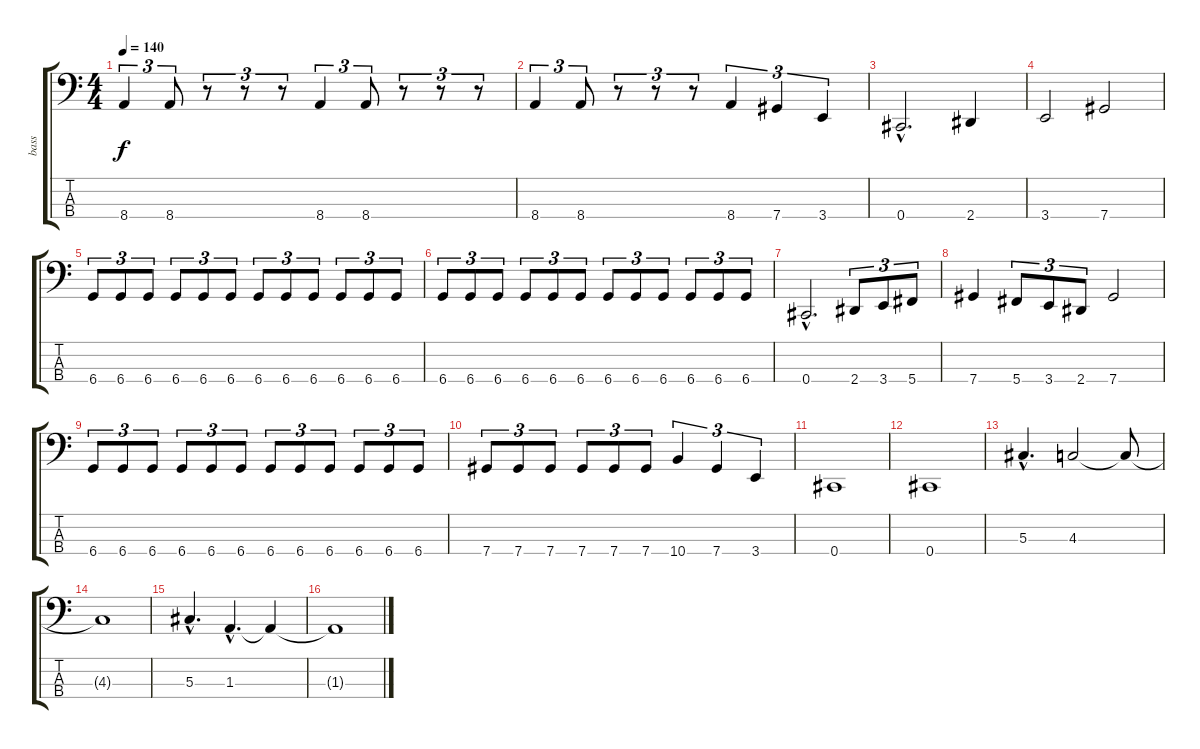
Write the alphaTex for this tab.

\track ("bass" "bass") {instrument electricbasspick}
\staff {score tabs}
\tuning (Gb2 Db2 Ab1 Db1) {hide}
\ts (4 4)
\tempo 140
\clef f4
\ks c
8.4.4{tu (3 2) dy f} 8.4.8{tu (3 2)} r.8{tu (3 2)} r.8{tu (3 2)} r.8{tu (3 2)} 8.4.4{tu (3 2)} 8.4.8{tu (3 2)} r.8{tu (3 2)} r.8{tu (3 2)} r.8{tu (3 2)} |
8.4.4{tu (3 2)} 8.4.8{tu (3 2)} r.8{tu (3 2)} r.8{tu (3 2)} r.8{tu (3 2)} 8.4.4{tu (3 2)} 7.4.4{tu (3 2)} 3.4.4{tu (3 2)} |
0.4{hac}.2{d} 2.4.4 |
3.4.2 7.4.2 |
6.4.8{tu (3 2)} 6.4.8{tu (3 2)} 6.4.8{tu (3 2)} 6.4.8{tu (3 2)} 6.4.8{tu (3 2)} 6.4.8{tu (3 2)} 6.4.8{tu (3 2)} 6.4.8{tu (3 2)} 6.4.8{tu (3 2)} 6.4.8{tu (3 2)} 6.4.8{tu (3 2)} 6.4.8{tu (3 2)} |
6.4.8{tu (3 2)} 6.4.8{tu (3 2)} 6.4.8{tu (3 2)} 6.4.8{tu (3 2)} 6.4.8{tu (3 2)} 6.4.8{tu (3 2)} 6.4.8{tu (3 2)} 6.4.8{tu (3 2)} 6.4.8{tu (3 2)} 6.4.8{tu (3 2)} 6.4.8{tu (3 2)} 6.4.8{tu (3 2)} |
0.4{hac}.2{d} 2.4.8{tu (3 2)} 3.4.8{tu (3 2)} 5.4.8{tu (3 2)} |
7.4.4 5.4.8{tu (3 2)} 3.4.8{tu (3 2)} 2.4.8{tu (3 2)} 7.4.2 |
6.4.8{tu (3 2)} 6.4.8{tu (3 2)} 6.4.8{tu (3 2)} 6.4.8{tu (3 2)} 6.4.8{tu (3 2)} 6.4.8{tu (3 2)} 6.4.8{tu (3 2)} 6.4.8{tu (3 2)} 6.4.8{tu (3 2)} 6.4.8{tu (3 2)} 6.4.8{tu (3 2)} 6.4.8{tu (3 2)} |
7.4.8{tu (3 2)} 7.4.8{tu (3 2)} 7.4.8{tu (3 2)} 7.4.8{tu (3 2)} 7.4.8{tu (3 2)} 7.4.8{tu (3 2)} 10.4.4{tu (3 2)} 7.4.4{tu (3 2)} 3.4.4{tu (3 2)} |
0.4.1 |
0.4.1 |
5.3{hac}.4{d} 4.3.2 4.3{t}.8 |
4.3{t}.1 |
5.3{hac}.4{d} 1.3{hac}.4{d} 1.3{t}.4 |
1.3{t}.1
